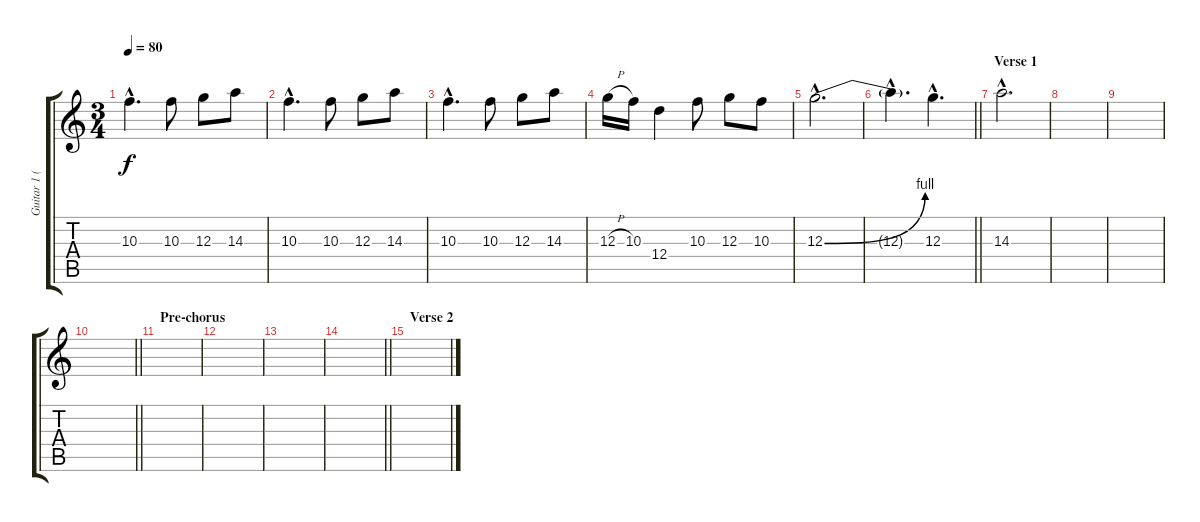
\track ("Guitar 1 (Lead)" "Guitar 1 (") {instrument distortionguitar}
\staff {score tabs}
\tuning (E4 B3 G3 D3 A2 E2) {hide}
\ts (3 4)
\tempo 80
\clef g2
\ks c
10.3{hac}.4{d dy f instrument distortionguitar} 10.3.8 12.3.8 14.3.8 |
10.3{hac}.4{d} 10.3.8 12.3.8 14.3.8 |
10.3{hac}.4{d} 10.3.8 12.3.8 14.3.8 |
12.3{h}.16 10.3.16 12.4.4 10.3.8 12.3.8 10.3.8 |
12.3{be (bend 0 0 60 4) hac}.2{d} |
\barLineRight lightlight
12.3{hac t}.4{d} 12.3{hac}.4{d} |
\section ("" "Verse 1")
14.3{hac}.2{d} |
|
|
\barLineRight lightlight
|
\section ("" "Pre-chorus")
|
|
|
\barLineRight lightlight
|
\section ("" "Verse 2")
